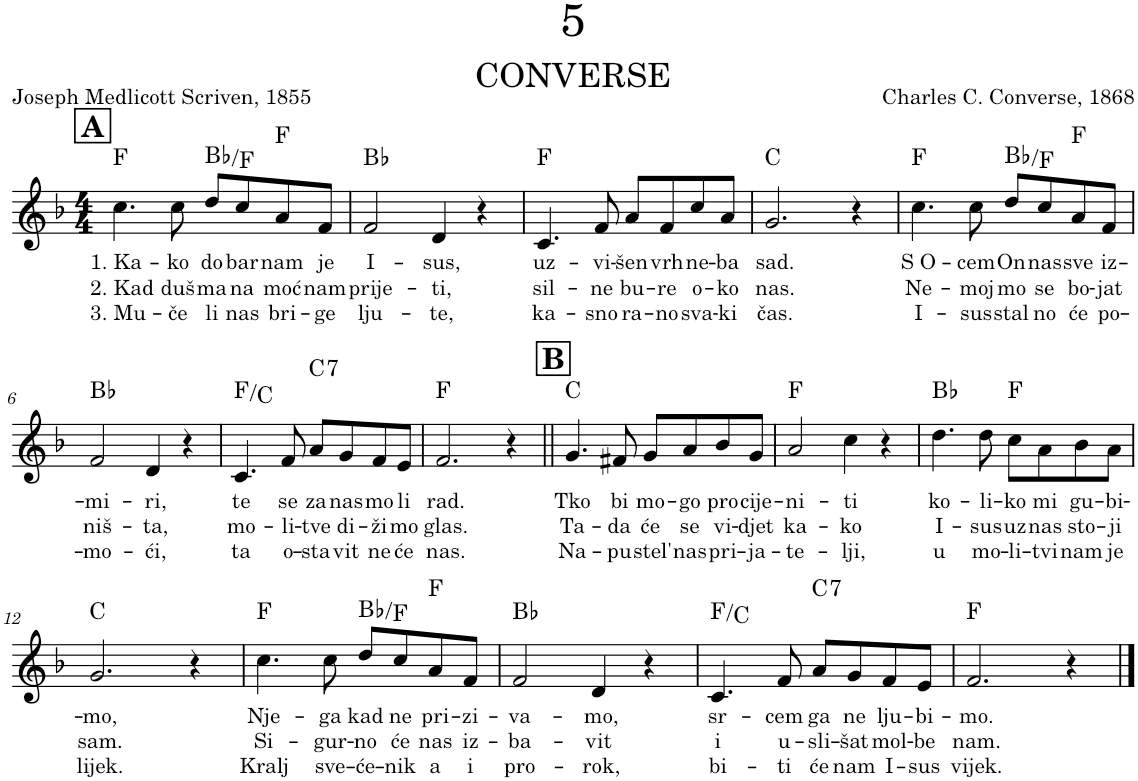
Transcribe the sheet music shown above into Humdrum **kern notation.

**kern	**text	**text	**text	**harte
*part1	*part1	*part1	*part1	*part1
*staff1	*staff1	*staff1	*staff1	*
*I"Soprano	*	*	*	*
*I'S.	*	*	*	*
*clefG2	*	*	*	*
*k[b-]	*	*	*	*
*M4/4	*	*	*	*
!!LO:REH:place=s1:a:B:cj:fs=14:t=A
=1	=1	=1	=1	=1
!	!LO:LY:b	!LO:LY:b	!LO:LY:b	!
4.cc\	1. Ka-	2. Kad	3. Mu-	F:maj
!	!LO:LY:b	!LO:LY:b	!LO:LY:b	!LO:H:kt=N.C.
8cc\	-ko	duš-	-če	N
!	!LO:LY:b	!LO:LY:b	!LO:LY:b	!
8dd/L	do-	-ma-	li	Bb:maj/5
!	!LO:LY:b	!LO:LY:b	!LO:LY:b	!
8cc/	-bar	-na	nas	.
!	!LO:LY:b	!LO:LY:b	!LO:LY:b	!LO:H:n=1:kt=N.C.
8a/	nam	moć	bri-	N F:maj
!	!LO:LY:b	!LO:LY:b	!LO:LY:b	!LO:H:kt=N.C.
8f/J	je	nam	-ge	N
=2	=2	=2	=2	=2
!	!LO:LY:b	!LO:LY:b	!LO:LY:b	!
2f/	I-	prije-	lju-	Bb:maj
!	!LO:LY:b	!LO:LY:b	!LO:LY:b	!LO:H:kt=N.C.
4d/	-sus,	-ti,	-te,	N
4r	.	.	.	.
=3	=3	=3	=3	=3
!	!LO:LY:b	!LO:LY:b	!LO:LY:b	!
4.c/	uz-	sil-	ka-	F:maj
!	!LO:LY:b	!LO:LY:b	!LO:LY:b	!LO:H:kt=N.C.
8f/	-vi-	-ne	-sno	N
!	!LO:LY:b	!LO:LY:b	!LO:LY:b	!LO:H:kt=N.C.
8a/L	-šen	bu-	ra-	N
!	!LO:LY:b	!LO:LY:b	!LO:LY:b	!LO:H:kt=N.C.
8f/	vrh	-re	-no	N
!	!LO:LY:b	!LO:LY:b	!LO:LY:b	!LO:H:kt=N.C.
8cc/	ne-	o-	sva-	N
!	!LO:LY:b	!LO:LY:b	!LO:LY:b	!LO:H:kt=N.C.
8a/J	-ba	-ko	-ki	N
=4	=4	=4	=4	=4
!	!LO:LY:b	!LO:LY:b	!LO:LY:b	!
2.g/	sad.	nas.	čas.	C:maj
4r	.	.	.	.
=5	=5	=5	=5	=5
!	!LO:LY:b	!LO:LY:b	!LO:LY:b	!
4.cc\	S O-	Ne-	I-	F:maj
!	!LO:LY:b	!LO:LY:b	!LO:LY:b	!LO:H:kt=N.C.
8cc\	-cem	-moj-	-sus	N
!	!LO:LY:b	!LO:LY:b	!LO:LY:b	!
8dd/L	On	-mo	stal-	Bb:maj/5
!	!LO:LY:b	!LO:LY:b	!LO:LY:b	!
8cc/	nas	se	-no	.
!	!LO:LY:b	!LO:LY:b	!LO:LY:b	!LO:H:n=1:kt=N.C.
8a/	sve	bo-	će	N F:maj
!	!LO:LY:b	!LO:LY:b	!LO:LY:b	!LO:H:kt=N.C.
8f/J	iz-	-jat	po-	N
!!LO:LB:g=z
=6	=6	=6	=6	=6
!	!LO:LY:b	!LO:LY:b	!LO:LY:b	!
2f/	-mi-	niš-	-mo-	Bb:maj
!	!LO:LY:b	!LO:LY:b	!LO:LY:b	!LO:H:kt=N.C.
4d/	-ri,	-ta,	-ći,	N
4r	.	.	.	.
=7	=7	=7	=7	=7
!	!LO:LY:b	!LO:LY:b	!LO:LY:b	!
4.c/	te	mo-	ta	F:maj/5
!	!LO:LY:b	!LO:LY:b	!LO:LY:b	!LO:H:kt=N.C.
8f/	se	-li-	o-	N
!	!LO:LY:b	!LO:LY:b	!LO:LY:b	!LO:H:n=1:kt=N.C.
!	!	!	!	!LO:H:n=2:kt=7
8a/L	za	-tve	-sta-	N C:7
!	!LO:LY:b	!LO:LY:b	!LO:LY:b	!
8g/	nas	di-	-vit	.
!	!LO:LY:b	!LO:LY:b	!LO:LY:b	!
8f/	mo-	-ži-	ne-	.
!	!LO:LY:b	!LO:LY:b	!LO:LY:b	!
8e/J	-li	-mo	-će	.
=8	=8	=8	=8	=8
!	!LO:LY:b	!LO:LY:b	!LO:LY:b	!
2.f/	rad.	glas.	nas.	F:maj
4r	.	.	.	.
!!LO:REH:place=s1:a:B:cj:fs=14:t=B
=9||	=9||	=9||	=9||	=9||
!	!LO:LY:b	!LO:LY:b	!LO:LY:b	!
4.g/	Tko	Ta-	Na-	C:maj
!	!LO:LY:b	!LO:LY:b	!LO:LY:b	!
8f#X/	bi	-da	-pu-	.
!	!LO:LY:b	!LO:LY:b	!LO:LY:b	!
8g/L	mo-	će	-stel'	.
!	!LO:LY:b	!LO:LY:b	!LO:LY:b	!
8a/	-go	se	nas	.
!	!LO:LY:b	!LO:LY:b	!LO:LY:b	!
8b-/	pro-	vi-	pri-	.
!	!LO:LY:b	!LO:LY:b	!LO:LY:b	!
8g/J	-cije-	-djet	-ja-	.
=10	=10	=10	=10	=10
!	!LO:LY:b	!LO:LY:b	!LO:LY:b	!
2a/	-ni-	ka-	-te-	F:maj
!	!LO:LY:b	!LO:LY:b	!LO:LY:b	!LO:H:kt=N.C.
4cc\	-ti	-ko	-lji,	N
4r	.	.	.	.
=11	=11	=11	=11	=11
!	!LO:LY:b	!LO:LY:b	!LO:LY:b	!
4.dd\	ko-	I-	u	Bb:maj
!	!LO:LY:b	!LO:LY:b	!LO:LY:b	!LO:H:kt=N.C.
8dd\	-li-	-sus	mo-	N
!	!LO:LY:b	!LO:LY:b	!LO:LY:b	!
8cc\L	-ko	uz	-li-	F:maj
!	!LO:LY:b	!LO:LY:b	!LO:LY:b	!
8a\	mi	nas	-tvi	.
!	!LO:LY:b	!LO:LY:b	!LO:LY:b	!
8b-\	gu-	sto-	nam	.
!	!LO:LY:b	!LO:LY:b	!LO:LY:b	!
8a\J	-bi-	-ji	je	.
!!LO:LB:g=z
=12	=12	=12	=12	=12
!	!LO:LY:b	!LO:LY:b	!LO:LY:b	!
2.g/	-mo,	sam.	lijek.	C:maj
4r	.	.	.	.
=13	=13	=13	=13	=13
!	!LO:LY:b	!LO:LY:b	!LO:LY:b	!
4.cc\	Nje-	Si-	Kralj	F:maj
!	!LO:LY:b	!LO:LY:b	!LO:LY:b	!LO:H:kt=N.C.
8cc\	-ga	-gur-	sve-	N
!	!LO:LY:b	!LO:LY:b	!LO:LY:b	!
8dd/L	kad	-no	-će-	Bb:maj/5
!	!LO:LY:b	!LO:LY:b	!LO:LY:b	!
8cc/	ne	će	-nik	.
!	!LO:LY:b	!LO:LY:b	!LO:LY:b	!LO:H:n=1:kt=N.C.
8a/	pri-	nas	a	N F:maj
!	!LO:LY:b	!LO:LY:b	!LO:LY:b	!LO:H:kt=N.C.
8f/J	-zi-	iz-	i	N
=14	=14	=14	=14	=14
!	!LO:LY:b	!LO:LY:b	!LO:LY:b	!
2f/	-va-	-ba-	pro-	Bb:maj
!	!LO:LY:b	!LO:LY:b	!LO:LY:b	!LO:H:kt=N.C.
4d/	-mo,	-vit	-rok,	N
4r	.	.	.	.
=15	=15	=15	=15	=15
!	!LO:LY:b	!LO:LY:b	!LO:LY:b	!
4.c/	sr-	i	bi-	F:maj/5
!	!LO:LY:b	!LO:LY:b	!LO:LY:b	!LO:H:kt=N.C.
8f/	-cem	u-	-ti	N
!	!LO:LY:b	!LO:LY:b	!LO:LY:b	!LO:H:n=1:kt=N.C.
!	!	!	!	!LO:H:n=2:kt=7
8a/L	ga	-sli-	će	N C:7
!	!LO:LY:b	!LO:LY:b	!LO:LY:b	!
8g/	ne	-šat	nam	.
!	!LO:LY:b	!LO:LY:b	!LO:LY:b	!
8f/	lju-	mol-	I-	.
!	!LO:LY:b	!LO:LY:b	!LO:LY:b	!
8e/J	-bi-	-be	-sus	.
=16	=16	=16	=16	=16
!	!LO:LY:b	!LO:LY:b	!LO:LY:b	!
2.f/	-mo.	nam.	vijek.	F:maj
4r	.	.	.	.
==	==	==	==	==
*-	*-	*-	*-	*-
